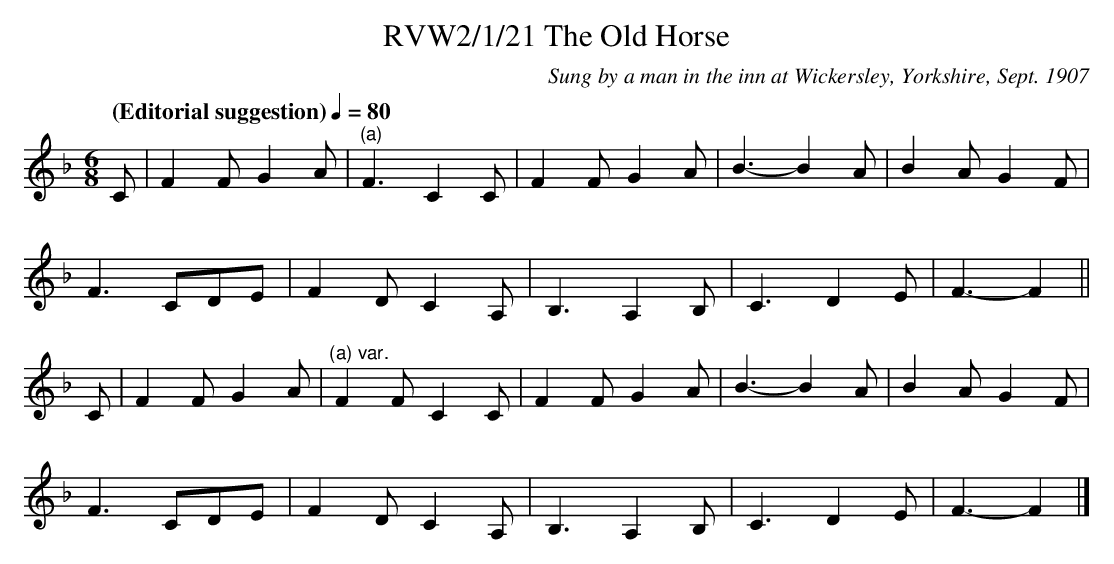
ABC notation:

X:1
T:RVW2/1/21 The Old Horse
C:Sung by a man in the inn at Wickersley, Yorkshire, Sept. 1907
L:1/8
Q:"(Editorial suggestion)" 1/4=80
M:6/8
K:F
C | F2 F G2 A |"^(a)" F3 C2 C | F2 F G2 A | B3-B2 A | B2 A G2 F |
F3 CDE | F2 D C2 A, | B,3 A,2 B, | C3 D2 E | F3-F2 ||
C | F2 F G2 A |"^(a) var." F2 F C2 C | F2 F G2 A | B3-B2 A | B2 A G2 F |
F3 CDE | F2 D C2 A, | B,3 A,2 B, | C3 D2 E | F3-F2 |]
